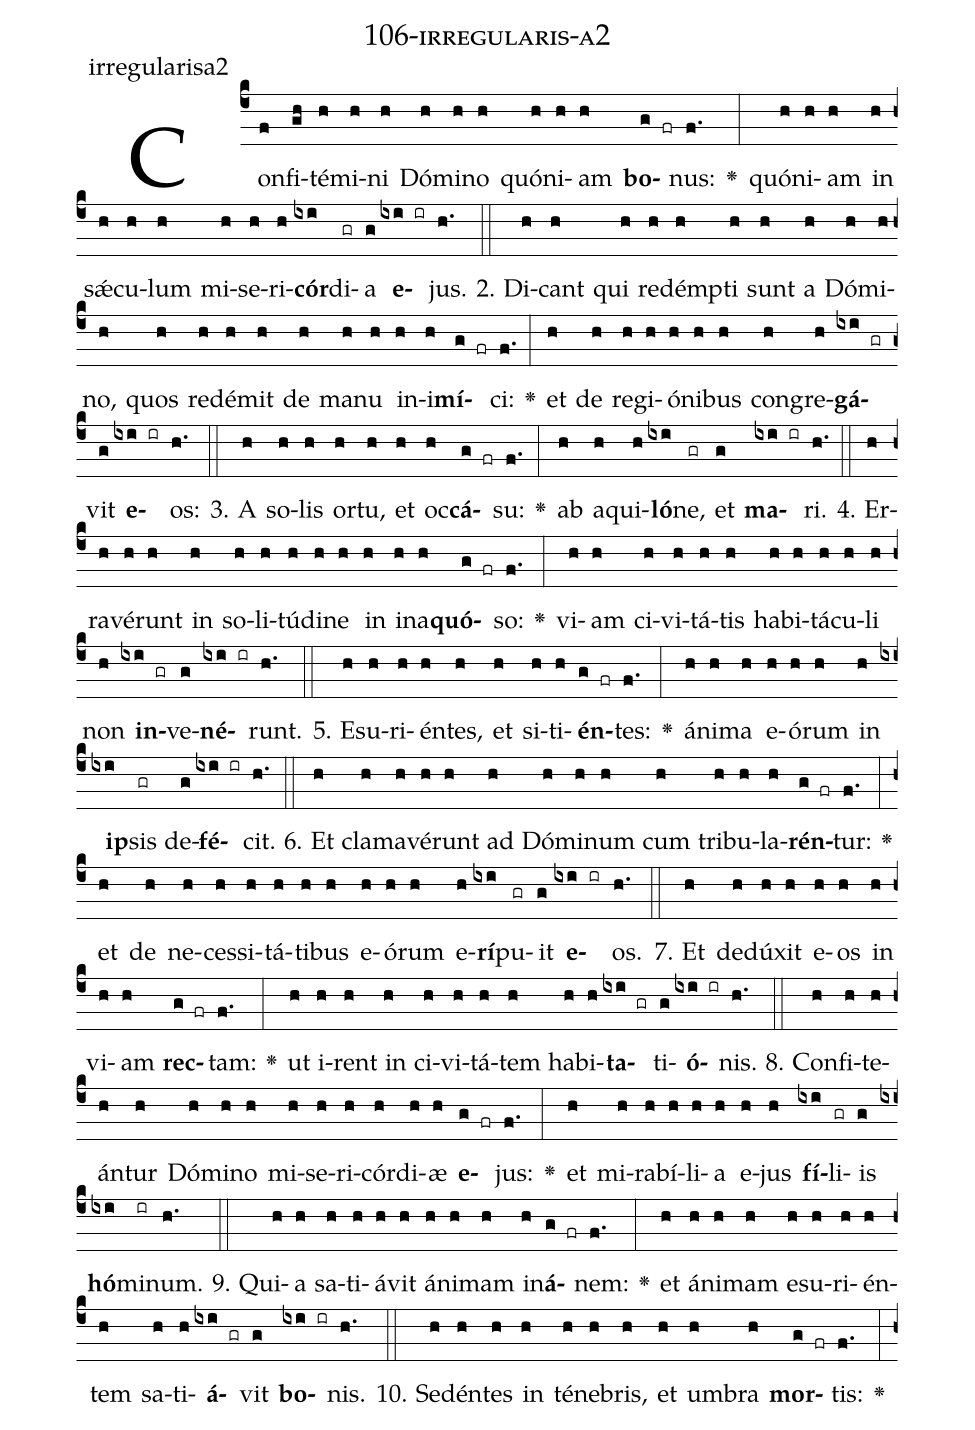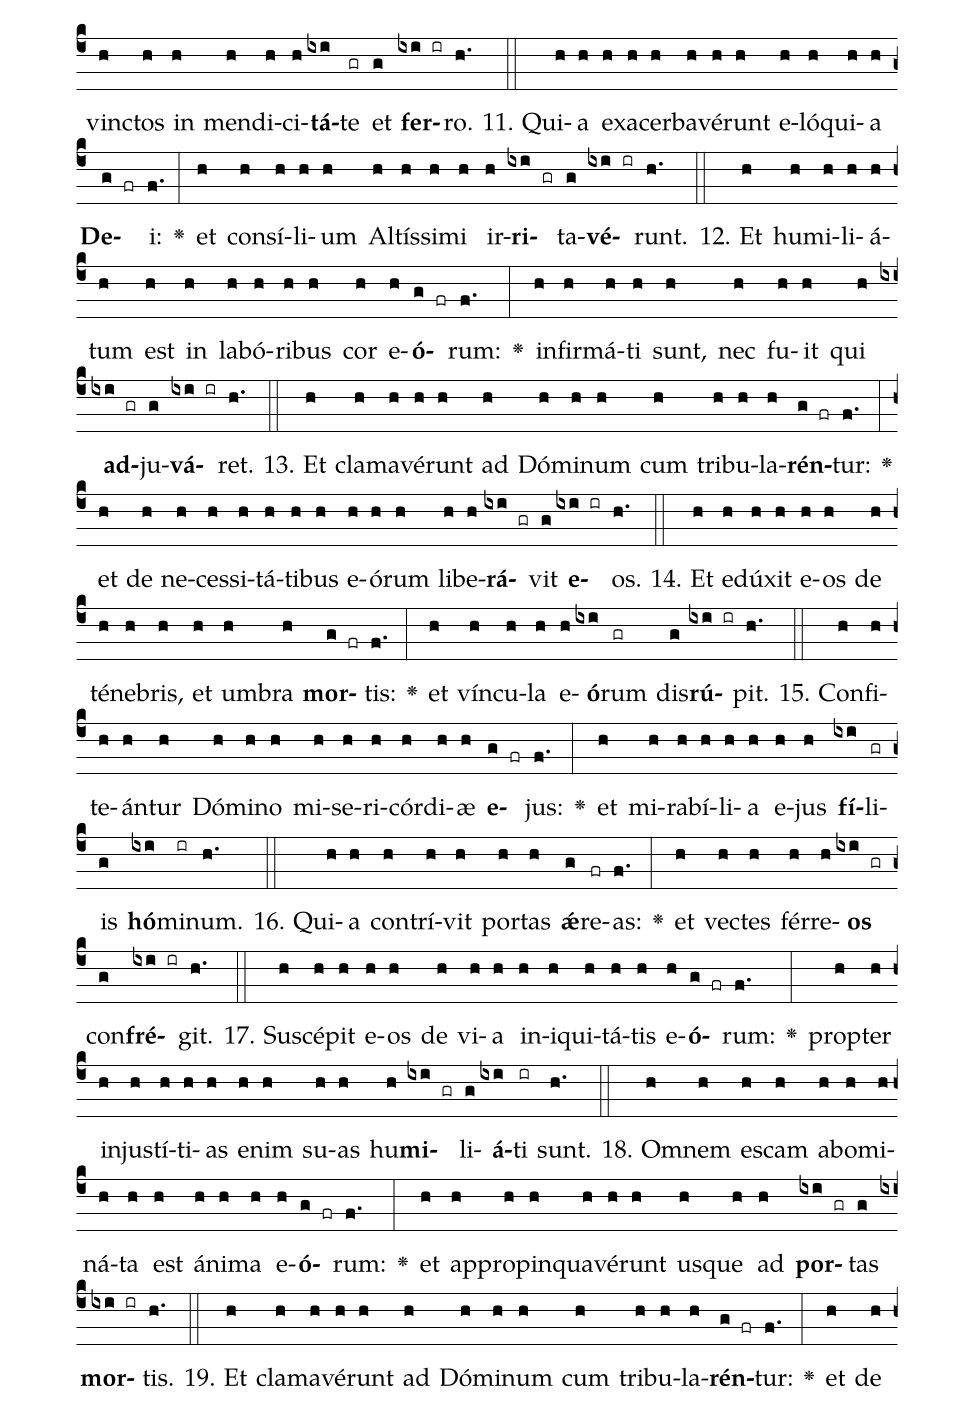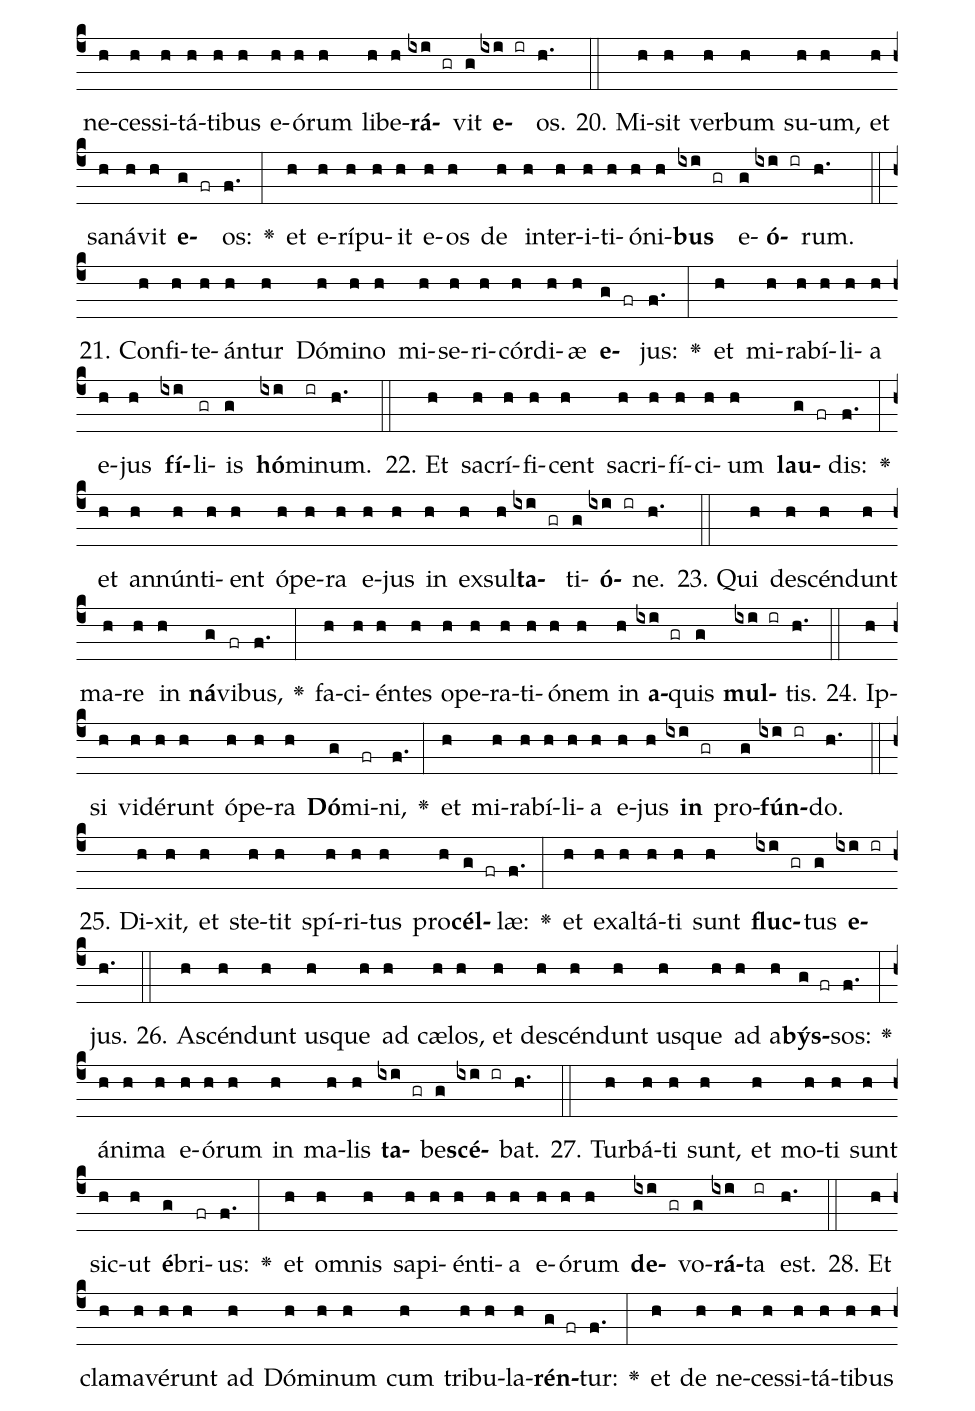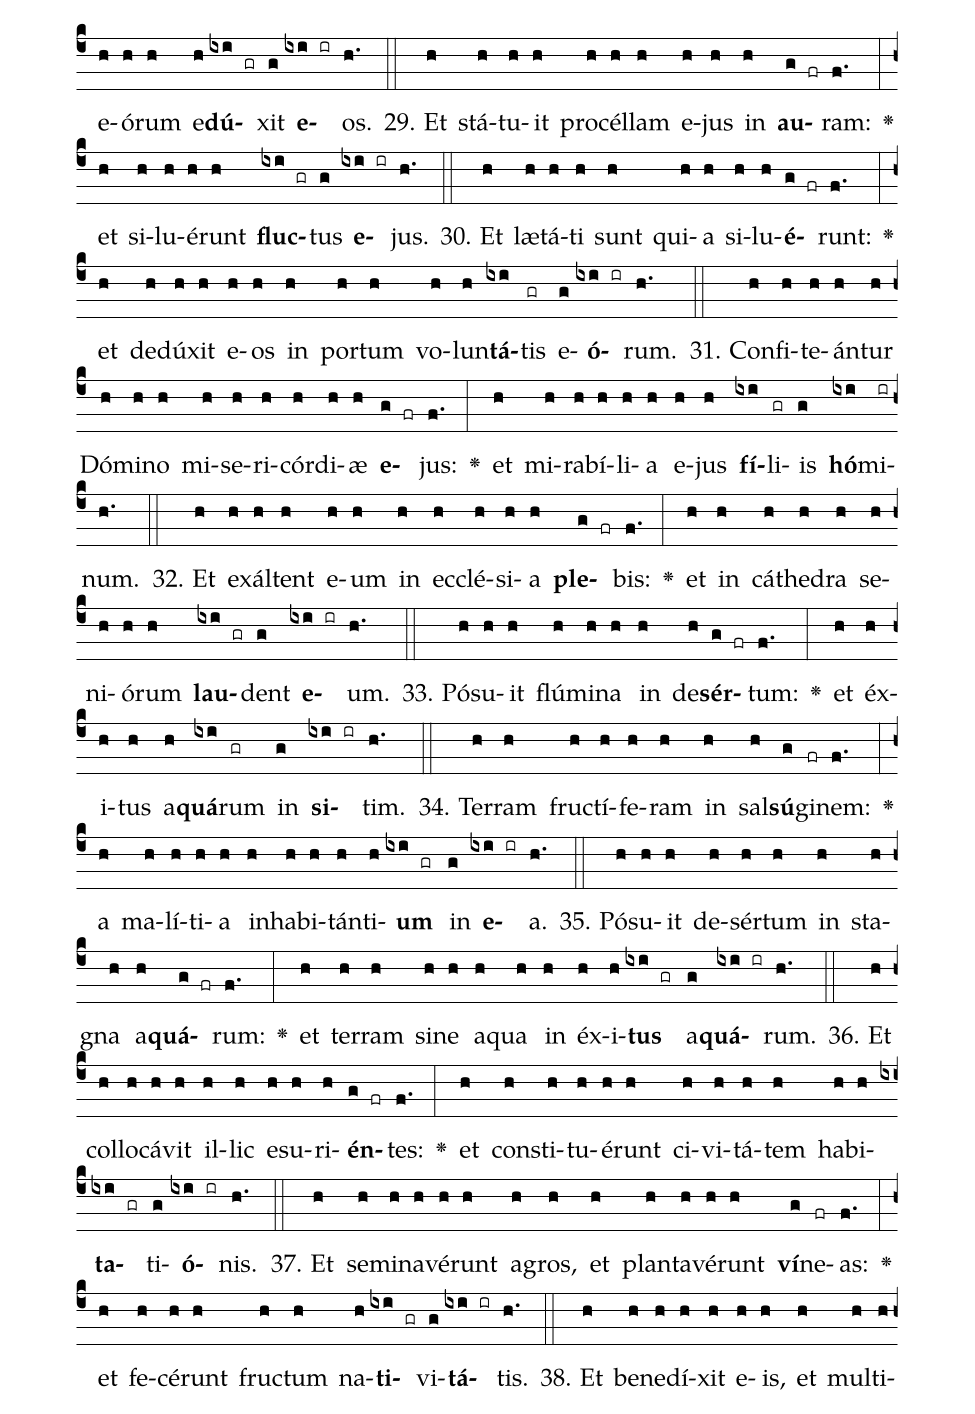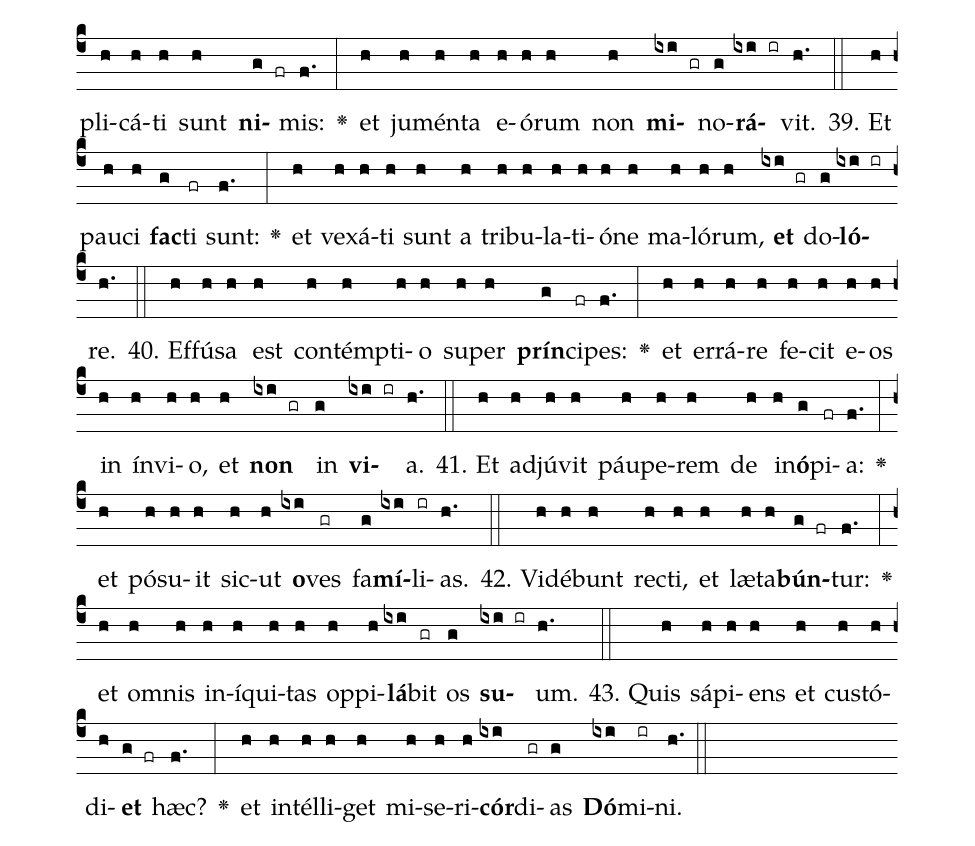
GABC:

name: 106-irregularis-a2;
annotation: irregularisa2;
%%
(c4)Con(f)fi(gh)té(h)mi(h)ni(h) Dó(h)mi(h)no(h) quón(h)i(h)am(h) <b>bo</b>(g fr)nus:(f.) <v>\greheightstar</v>(:) quón(h)i(h)am(h) in(h) sǽ(h)cu(h)lum(h) mi(h)se(h)ri(h)<b>cór</b>(ixi)di(gr)a(g) <b>e</b>(ixi ir)jus.(h.) (::)
2. Di(h)cant(h) qui(h) red(h)émp(h)ti(h) sunt(h) a(h) Dó(h)mi(h)no,(h) quos(h) red(h)é(h)mit(h) de(h) ma(h)nu(h) in(h)i(h)<b>mí</b>(g fr)ci:(f.) <v>\greheightstar</v>(:) et(h) de(h) re(h)gi(h)ó(h)ni(h)bus(h) con(h)gre(h)<b>gá</b>(ixi gr)vit(g) <b>e</b>(ixi ir)os:(h.) (::)
3. A(h) so(h)lis(h) or(h)tu,(h) et(h) oc(h)<b>cá</b>(g fr)su:(f.) <v>\greheightstar</v>(:) ab(h) a(h)qui(h)<b>ló</b>(ixi)ne,(gr) et(g) <b>ma</b>(ixi ir)ri.(h.) (::)
4. Er(h)ra(h)vé(h)runt(h) in(h) so(h)li(h)tú(h)di(h)ne(h) in(h) in(h)a(h)<b>quó</b>(g fr)so:(f.) <v>\greheightstar</v>(:) vi(h)am(h) ci(h)vi(h)tá(h)tis(h) ha(h)bi(h)tá(h)cu(h)li(h) non(h) <b>in</b>(ixi gr)ve(g)<b>né</b>(ixi ir)runt.(h.) (::)
5. E(h)su(h)ri(h)én(h)tes,(h) et(h) si(h)ti(h)<b>én</b>(g fr)tes:(f.) <v>\greheightstar</v>(:) á(h)ni(h)ma(h) e(h)ó(h)rum(h) in(h) <b>ip</b>(ixi)sis(gr) de(g)<b>fé</b>(ixi ir)cit.(h.) (::)
6. Et(h) cla(h)ma(h)vé(h)runt(h) ad(h) Dó(h)mi(h)num(h) cum(h) tri(h)bu(h)la(h)<b>rén</b>(g fr)tur:(f.) <v>\greheightstar</v>(:) et(h) de(h) ne(h)ces(h)si(h)tá(h)ti(h)bus(h) e(h)ó(h)rum(h) e(h)<b>rí</b>(ixi)pu(gr)it(g) <b>e</b>(ixi ir)os.(h.) (::)
7. Et(h) de(h)dú(h)xit(h) e(h)os(h) in(h) vi(h)am(h) <b>rec</b>(g fr)tam:(f.) <v>\greheightstar</v>(:) ut(h) i(h)rent(h) in(h) ci(h)vi(h)tá(h)tem(h) ha(h)bi(h)<b>ta</b>(ixi gr)ti(g)<b>ó</b>(ixi ir)nis.(h.) (::)
8. Con(h)fi(h)te(h)án(h)tur(h) Dó(h)mi(h)no(h) mi(h)se(h)ri(h)cór(h)di(h)æ(h) <b>e</b>(g fr)jus:(f.) <v>\greheightstar</v>(:) et(h) mi(h)ra(h)bí(h)li(h)a(h) e(h)jus(h) <b>fí</b>(ixi)li(gr)is(g) <b>hó</b>(ixi)mi(ir)num.(h.) (::)
9. Qui(h)a(h) sa(h)ti(h)á(h)vit(h) á(h)ni(h)mam(h) in(h)<b>á</b>(g fr)nem:(f.) <v>\greheightstar</v>(:) et(h) á(h)ni(h)mam(h) e(h)su(h)ri(h)én(h)tem(h) sa(h)ti(h)<b>á</b>(ixi gr)vit(g) <b>bo</b>(ixi ir)nis.(h.) (::)
10. Se(h)dén(h)tes(h) in(h) té(h)ne(h)bris,(h) et(h) um(h)bra(h) <b>mor</b>(g fr)tis:(f.) <v>\greheightstar</v>(:) vinc(h)tos(h) in(h) men(h)di(h)ci(h)<b>tá</b>(ixi)te(gr) et(g) <b>fer</b>(ixi ir)ro.(h.) (::)
11. Qui(h)a(h) ex(h)a(h)cer(h)ba(h)vé(h)runt(h) e(h)ló(h)qui(h)a(h) <b>De</b>(g fr)i:(f.) <v>\greheightstar</v>(:) et(h) con(h)sí(h)li(h)um(h) Al(h)tís(h)si(h)mi(h) ir(h)<b>ri</b>(ixi gr)ta(g)<b>vé</b>(ixi ir)runt.(h.) (::)
12. Et(h) hu(h)mi(h)li(h)á(h)tum(h) est(h) in(h) la(h)bó(h)ri(h)bus(h) cor(h) e(h)<b>ó</b>(g fr)rum:(f.) <v>\greheightstar</v>(:) in(h)fir(h)má(h)ti(h) sunt,(h) nec(h) fu(h)it(h) qui(h) <b>ad</b>(ixi gr)ju(g)<b>vá</b>(ixi ir)ret.(h.) (::)
13. Et(h) cla(h)ma(h)vé(h)runt(h) ad(h) Dó(h)mi(h)num(h) cum(h) tri(h)bu(h)la(h)<b>rén</b>(g fr)tur:(f.) <v>\greheightstar</v>(:) et(h) de(h) ne(h)ces(h)si(h)tá(h)ti(h)bus(h) e(h)ó(h)rum(h) li(h)be(h)<b>rá</b>(ixi gr)vit(g) <b>e</b>(ixi ir)os.(h.) (::)
14. Et(h) e(h)dú(h)xit(h) e(h)os(h) de(h) té(h)ne(h)bris,(h) et(h) um(h)bra(h) <b>mor</b>(g fr)tis:(f.) <v>\greheightstar</v>(:) et(h) vín(h)cu(h)la(h) e(h)<b>ó</b>(ixi)rum(gr) dis(g)<b>rú</b>(ixi ir)pit.(h.) (::)
15. Con(h)fi(h)te(h)án(h)tur(h) Dó(h)mi(h)no(h) mi(h)se(h)ri(h)cór(h)di(h)æ(h) <b>e</b>(g fr)jus:(f.) <v>\greheightstar</v>(:) et(h) mi(h)ra(h)bí(h)li(h)a(h) e(h)jus(h) <b>fí</b>(ixi)li(gr)is(g) <b>hó</b>(ixi)mi(ir)num.(h.) (::)
16. Qui(h)a(h) con(h)trí(h)vit(h) por(h)tas(h) <b>ǽ</b>(g)re(fr)as:(f.) <v>\greheightstar</v>(:) et(h) vec(h)tes(h) fér(h)re(h)<b>os</b>(ixi gr) con(g)<b>fré</b>(ixi ir)git.(h.) (::)
17. Su(h)scé(h)pit(h) e(h)os(h) de(h) vi(h)a(h) in(h)i(h)qui(h)tá(h)tis(h) e(h)<b>ó</b>(g fr)rum:(f.) <v>\greheightstar</v>(:) prop(h)ter(h) in(h)jus(h)tí(h)ti(h)as(h) e(h)nim(h) su(h)as(h) hu(h)<b>mi</b>(ixi gr)li(g)<b>á</b>(ixi)ti(ir) sunt.(h.) (::)
18. Om(h)nem(h) es(h)cam(h) ab(h)o(h)mi(h)ná(h)ta(h) est(h) á(h)ni(h)ma(h) e(h)<b>ó</b>(g fr)rum:(f.) <v>\greheightstar</v>(:) et(h) ap(h)pro(h)pin(h)qua(h)vé(h)runt(h) us(h)que(h) ad(h) <b>por</b>(ixi gr)tas(g) <b>mor</b>(ixi ir)tis.(h.) (::)
19. Et(h) cla(h)ma(h)vé(h)runt(h) ad(h) Dó(h)mi(h)num(h) cum(h) tri(h)bu(h)la(h)<b>rén</b>(g fr)tur:(f.) <v>\greheightstar</v>(:) et(h) de(h) ne(h)ces(h)si(h)tá(h)ti(h)bus(h) e(h)ó(h)rum(h) li(h)be(h)<b>rá</b>(ixi gr)vit(g) <b>e</b>(ixi ir)os.(h.) (::)
20. Mi(h)sit(h) ver(h)bum(h) su(h)um,(h) et(h) sa(h)ná(h)vit(h) <b>e</b>(g fr)os:(f.) <v>\greheightstar</v>(:) et(h) e(h)rí(h)pu(h)it(h) e(h)os(h) de(h) in(h)ter(h)i(h)ti(h)ó(h)ni(h)<b>bus</b>(ixi gr) e(g)<b>ó</b>(ixi ir)rum.(h.) (::)
21. Con(h)fi(h)te(h)án(h)tur(h) Dó(h)mi(h)no(h) mi(h)se(h)ri(h)cór(h)di(h)æ(h) <b>e</b>(g fr)jus:(f.) <v>\greheightstar</v>(:) et(h) mi(h)ra(h)bí(h)li(h)a(h) e(h)jus(h) <b>fí</b>(ixi)li(gr)is(g) <b>hó</b>(ixi)mi(ir)num.(h.) (::)
22. Et(h) sa(h)crí(h)fi(h)cent(h) sa(h)cri(h)fí(h)ci(h)um(h) <b>lau</b>(g fr)dis:(f.) <v>\greheightstar</v>(:) et(h) an(h)nún(h)ti(h)ent(h) ó(h)pe(h)ra(h) e(h)jus(h) in(h) ex(h)sul(h)<b>ta</b>(ixi gr)ti(g)<b>ó</b>(ixi ir)ne.(h.) (::)
23. Qui(h) de(h)scén(h)dunt(h) ma(h)re(h) in(h) <b>ná</b>(g)vi(fr)bus,(f.) <v>\greheightstar</v>(:) fa(h)ci(h)én(h)tes(h) o(h)pe(h)ra(h)ti(h)ó(h)nem(h) in(h) <b>a</b>(ixi gr)quis(g) <b>mul</b>(ixi ir)tis.(h.) (::)
24. Ip(h)si(h) vi(h)dé(h)runt(h) ó(h)pe(h)ra(h) <b>Dó</b>(g)mi(fr)ni,(f.) <v>\greheightstar</v>(:) et(h) mi(h)ra(h)bí(h)li(h)a(h) e(h)jus(h) <b>in</b>(ixi gr) pro(g)<b>fún</b>(ixi ir)do.(h.) (::)
25. Di(h)xit,(h) et(h) ste(h)tit(h) spí(h)ri(h)tus(h) pro(h)<b>cél</b>(g fr)læ:(f.) <v>\greheightstar</v>(:) et(h) ex(h)al(h)tá(h)ti(h) sunt(h) <b>fluc</b>(ixi gr)tus(g) <b>e</b>(ixi ir)jus.(h.) (::)
26. A(h)scén(h)dunt(h) us(h)que(h) ad(h) cæ(h)los,(h) et(h) de(h)scén(h)dunt(h) us(h)que(h) ad(h) a(h)<b>býs</b>(g fr)sos:(f.) <v>\greheightstar</v>(:) á(h)ni(h)ma(h) e(h)ó(h)rum(h) in(h) ma(h)lis(h) <b>ta</b>(ixi gr)be(g)<b>scé</b>(ixi ir)bat.(h.) (::)
27. Tur(h)bá(h)ti(h) sunt,(h) et(h) mo(h)ti(h) sunt(h) sic(h)ut(h) <b>é</b>(g)bri(fr)us:(f.) <v>\greheightstar</v>(:) et(h) om(h)nis(h) sa(h)pi(h)én(h)ti(h)a(h) e(h)ó(h)rum(h) <b>de</b>(ixi gr)vo(g)<b>rá</b>(ixi)ta(ir) est.(h.) (::)
28. Et(h) cla(h)ma(h)vé(h)runt(h) ad(h) Dó(h)mi(h)num(h) cum(h) tri(h)bu(h)la(h)<b>rén</b>(g fr)tur:(f.) <v>\greheightstar</v>(:) et(h) de(h) ne(h)ces(h)si(h)tá(h)ti(h)bus(h) e(h)ó(h)rum(h) e(h)<b>dú</b>(ixi gr)xit(g) <b>e</b>(ixi ir)os.(h.) (::)
29. Et(h) stá(h)tu(h)it(h) pro(h)cél(h)lam(h) e(h)jus(h) in(h) <b>au</b>(g fr)ram:(f.) <v>\greheightstar</v>(:) et(h) si(h)lu(h)é(h)runt(h) <b>fluc</b>(ixi gr)tus(g) <b>e</b>(ixi ir)jus.(h.) (::)
30. Et(h) læ(h)tá(h)ti(h) sunt(h) qui(h)a(h) si(h)lu(h)<b>é</b>(g fr)runt:(f.) <v>\greheightstar</v>(:) et(h) de(h)dú(h)xit(h) e(h)os(h) in(h) por(h)tum(h) vo(h)lun(h)<b>tá</b>(ixi)tis(gr) e(g)<b>ó</b>(ixi ir)rum.(h.) (::)
31. Con(h)fi(h)te(h)án(h)tur(h) Dó(h)mi(h)no(h) mi(h)se(h)ri(h)cór(h)di(h)æ(h) <b>e</b>(g fr)jus:(f.) <v>\greheightstar</v>(:) et(h) mi(h)ra(h)bí(h)li(h)a(h) e(h)jus(h) <b>fí</b>(ixi)li(gr)is(g) <b>hó</b>(ixi)mi(ir)num.(h.) (::)
32. Et(h) ex(h)ál(h)tent(h) e(h)um(h) in(h) ec(h)clé(h)si(h)a(h) <b>ple</b>(g fr)bis:(f.) <v>\greheightstar</v>(:) et(h) in(h) cá(h)the(h)dra(h) se(h)ni(h)ó(h)rum(h) <b>lau</b>(ixi gr)dent(g) <b>e</b>(ixi ir)um.(h.) (::)
33. Pó(h)su(h)it(h) flú(h)mi(h)na(h) in(h) de(h)<b>sér</b>(g fr)tum:(f.) <v>\greheightstar</v>(:) et(h) éx(h)i(h)tus(h) a(h)<b>quá</b>(ixi)rum(gr) in(g) <b>si</b>(ixi ir)tim.(h.) (::)
34. Ter(h)ram(h) fruc(h)tí(h)fe(h)ram(h) in(h) sal(h)<b>sú</b>(g)gi(fr)nem:(f.) <v>\greheightstar</v>(:) a(h) ma(h)lí(h)ti(h)a(h) in(h)ha(h)bi(h)tán(h)ti(h)<b>um</b>(ixi gr) in(g) <b>e</b>(ixi ir)a.(h.) (::)
35. Pó(h)su(h)it(h) de(h)sér(h)tum(h) in(h) sta(h)gna(h) a(h)<b>quá</b>(g fr)rum:(f.) <v>\greheightstar</v>(:) et(h) ter(h)ram(h) si(h)ne(h) a(h)qua(h) in(h) éx(h)i(h)<b>tus</b>(ixi gr) a(g)<b>quá</b>(ixi ir)rum.(h.) (::)
36. Et(h) col(h)lo(h)cá(h)vit(h) il(h)lic(h) e(h)su(h)ri(h)<b>én</b>(g fr)tes:(f.) <v>\greheightstar</v>(:) et(h) con(h)sti(h)tu(h)é(h)runt(h) ci(h)vi(h)tá(h)tem(h) ha(h)bi(h)<b>ta</b>(ixi gr)ti(g)<b>ó</b>(ixi ir)nis.(h.) (::)
37. Et(h) se(h)mi(h)na(h)vé(h)runt(h) a(h)gros,(h) et(h) plan(h)ta(h)vé(h)runt(h) <b>ví</b>(g)ne(fr)as:(f.) <v>\greheightstar</v>(:) et(h) fe(h)cé(h)runt(h) fruc(h)tum(h) na(h)<b>ti</b>(ixi gr)vi(g)<b>tá</b>(ixi ir)tis.(h.) (::)
38. Et(h) be(h)ne(h)dí(h)xit(h) e(h)is,(h) et(h) mul(h)ti(h)pli(h)cá(h)ti(h) sunt(h) <b>ni</b>(g fr)mis:(f.) <v>\greheightstar</v>(:) et(h) ju(h)mén(h)ta(h) e(h)ó(h)rum(h) non(h) <b>mi</b>(ixi gr)no(g)<b>rá</b>(ixi ir)vit.(h.) (::)
39. Et(h) pau(h)ci(h) <b>fac</b>(g)ti(fr) sunt:(f.) <v>\greheightstar</v>(:) et(h) ve(h)xá(h)ti(h) sunt(h) a(h) tri(h)bu(h)la(h)ti(h)ó(h)ne(h) ma(h)ló(h)rum,(h) <b>et</b>(ixi gr) do(g)<b>ló</b>(ixi ir)re.(h.) (::)
40. Ef(h)fú(h)sa(h) est(h) con(h)témp(h)ti(h)o(h) su(h)per(h) <b>prín</b>(g)ci(fr)pes:(f.) <v>\greheightstar</v>(:) et(h) er(h)rá(h)re(h) fe(h)cit(h) e(h)os(h) in(h) ín(h)vi(h)o,(h) et(h) <b>non</b>(ixi gr) in(g) <b>vi</b>(ixi ir)a.(h.) (::)
41. Et(h) ad(h)jú(h)vit(h) páu(h)pe(h)rem(h) de(h) in(h)<b>ó</b>(g)pi(fr)a:(f.) <v>\greheightstar</v>(:) et(h) pó(h)su(h)it(h) sic(h)ut(h) <b>o</b>(ixi)ves(gr) fa(g)<b>mí</b>(ixi)li(ir)as.(h.) (::)
42. Vi(h)dé(h)bunt(h) rec(h)ti,(h) et(h) læ(h)ta(h)<b>bún</b>(g fr)tur:(f.) <v>\greheightstar</v>(:) et(h) om(h)nis(h) in(h)í(h)qui(h)tas(h) op(h)pi(h)<b>lá</b>(ixi)bit(gr) os(g) <b>su</b>(ixi ir)um.(h.) (::)
43. Quis(h) sá(h)pi(h)ens(h) et(h) cus(h)tó(h)di(h)<b>et</b>(g fr) hæc?(f.) <v>\greheightstar</v>(:) et(h) in(h)tél(h)li(h)get(h) mi(h)se(h)ri(h)<b>cór</b>(ixi)di(gr)as(g) <b>Dó</b>(ixi)mi(ir)ni.(h.) (::)
